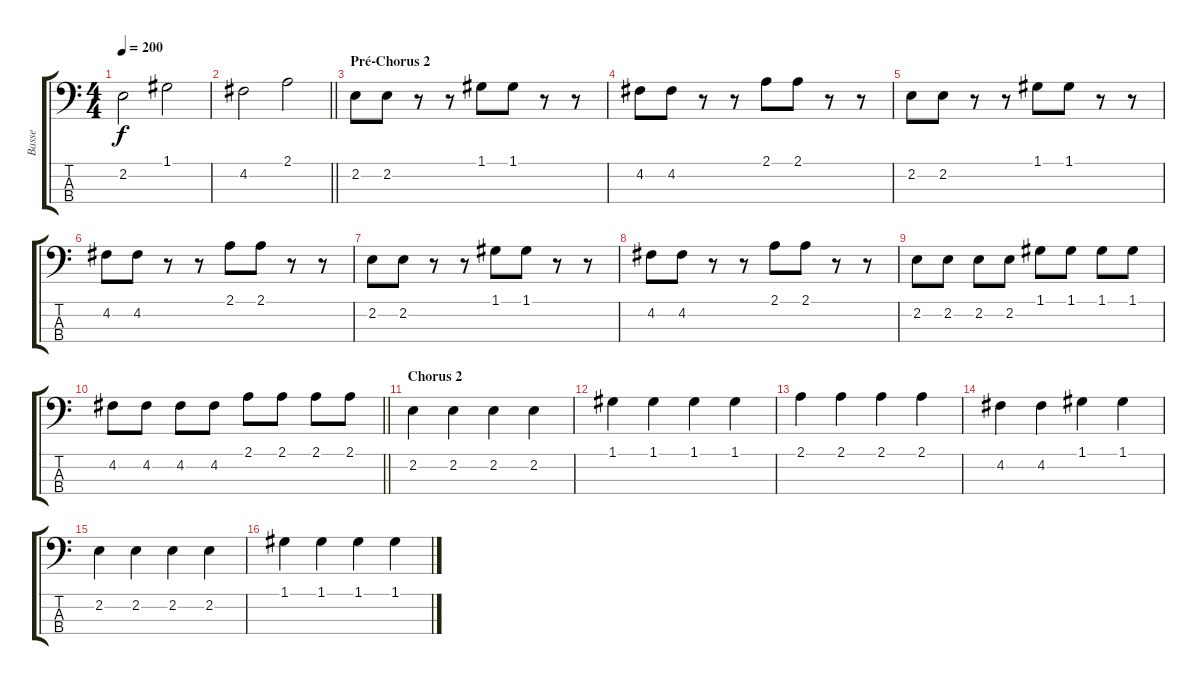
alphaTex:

\track ("Basse" "Basse") {instrument electricbassfinger}
\staff {score tabs}
\tuning (G2 D2 A1 E1) {hide}
\ts (4 4)
\tempo 200
\clef f4
\ks c
2.2.2{dy f} 1.1.2 |
\barLineRight lightlight
4.2.2 2.1.2 |
\section ("" "Pré-Chorus 2")
2.2.8 2.2.8 r.8 r.8 1.1.8 1.1.8 r.8 r.8 |
4.2.8 4.2.8 r.8 r.8 2.1.8 2.1.8 r.8 r.8 |
2.2.8 2.2.8 r.8 r.8 1.1.8 1.1.8 r.8 r.8 |
4.2.8 4.2.8 r.8 r.8 2.1.8 2.1.8 r.8 r.8 |
2.2.8 2.2.8 r.8 r.8 1.1.8 1.1.8 r.8 r.8 |
4.2.8 4.2.8 r.8 r.8 2.1.8 2.1.8 r.8 r.8 |
2.2.8 2.2.8 2.2.8 2.2.8 1.1.8 1.1.8 1.1.8 1.1.8 |
\barLineRight lightlight
4.2.8 4.2.8 4.2.8 4.2.8 2.1.8 2.1.8 2.1.8 2.1.8 |
\section ("" "Chorus 2")
2.2.4 2.2.4 2.2.4 2.2.4 |
1.1.4 1.1.4 1.1.4 1.1.4 |
2.1.4 2.1.4 2.1.4 2.1.4 |
4.2.4 4.2.4 1.1.4 1.1.4 |
2.2.4 2.2.4 2.2.4 2.2.4 |
1.1.4 1.1.4 1.1.4 1.1.4
